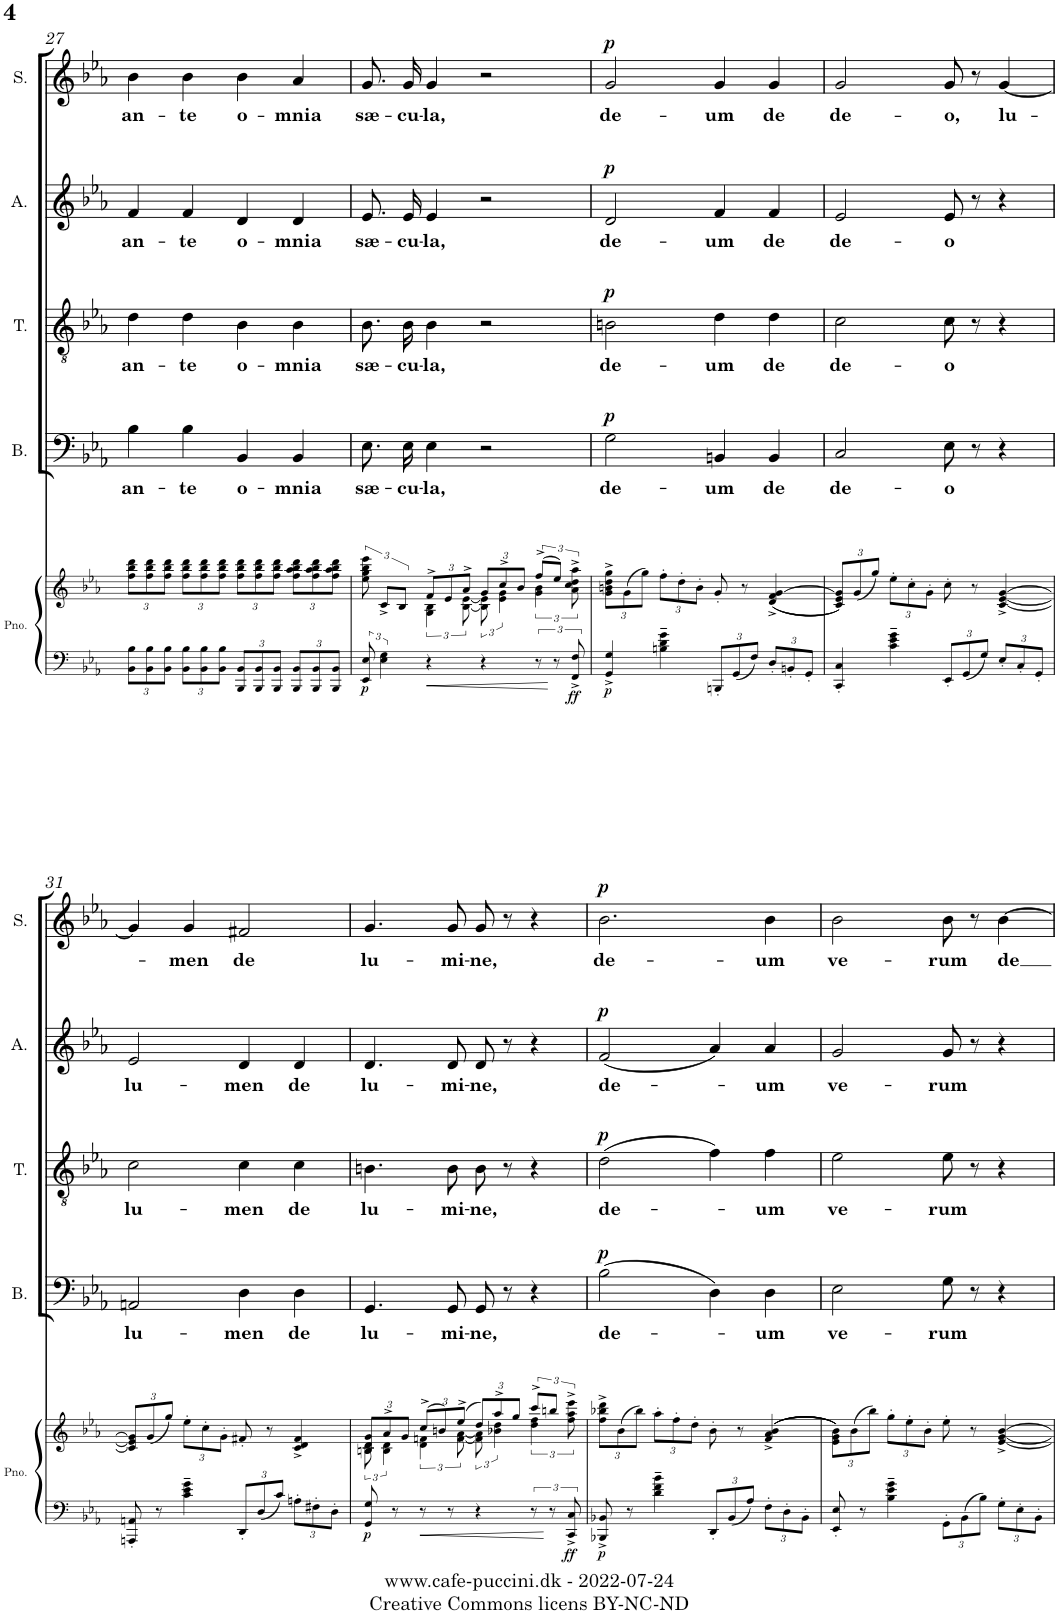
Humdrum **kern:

**kern	**kern	**dynam	**kern	**text	**dynam	**kern	**text	**dynam	**kern	**text	**dynam	**kern	**text	**dynam
*part5	*part5	*part5	*part4	*part4	*part4	*part3	*part3	*part3	*part2	*part2	*part2	*part1	*part1	*part1
*staff6	*staff5	*staff5/6	*staff4	*staff4	*staff4	*staff3	*staff3	*staff3	*staff2	*staff2	*staff2	*staff1	*staff1	*staff1
*I"Piano	*	*	*I"Bass	*	*	*I"Tenor	*	*	*I"Alto	*	*	*I"Soprano	*	*
*I'Pno.	*	*	*I'B.	*	*	*I'T.	*	*	*I'A.	*	*	*I'S.	*	*
!!LO:PB:g=z
*clefF4	*clefG2	*	*clefF4	*	*	*clefGv2	*	*	*clefG2	*	*	*clefG2	*	*
*k[b-e-a-]	*k[b-e-a-]	*	*k[b-e-a-]	*	*	*k[b-e-a-]	*	*	*k[b-e-a-]	*	*	*k[b-e-a-]	*	*
*M4/4	*M4/4	*	*M4/4	*	*	*M4/4	*	*	*M4/4	*	*	*M4/4	*	*
*met(c)	*met(c)	*	*met(c)	*	*	*met(c)	*	*	*met(c)	*	*	*met(c)	*	*
*Xbrackettup	*Xbrackettup	*	*	*	*	*	*	*	*	*	*	*	*	*
=27	=27	=27	=27	=27	=27	=27	=27	=27	=27	=27	=27	=27	=27	=27
!	!	!	!	!LO:LY:b	!	!	!LO:LY:b	!	!	!LO:LY:b	!	!	!LO:LY:b	!
12BB-\ 12B-\L	12ff\ 12bb-\ 12ddd\L	.	4B-\	an-	.	4d\	an-	.	4f/	an-	.	4b-\	an-	.
12BB-\ 12B-\	12ff\ 12bb-\ 12ddd\	.	.	.	.	.	.	.	.	.	.	.	.	.
12BB-\ 12B-\J	12ff\ 12bb-\ 12ddd\J	.	.	.	.	.	.	.	.	.	.	.	.	.
!	!	!	!	!LO:LY:b	!	!	!LO:LY:b	!	!	!LO:LY:b	!	!	!LO:LY:b	!
12BB-\ 12B-\L	12ff\ 12bb-\ 12ddd\L	.	4B-\	-te	.	4d\	-te	.	4f/	-te	.	4b-\	-te	.
12BB-\ 12B-\	12ff\ 12bb-\ 12ddd\	.	.	.	.	.	.	.	.	.	.	.	.	.
12BB-\ 12B-\J	12ff\ 12bb-\ 12ddd\J	.	.	.	.	.	.	.	.	.	.	.	.	.
!	!	!	!	!LO:LY:b	!	!	!LO:LY:b	!	!	!LO:LY:b	!	!	!LO:LY:b	!
12BBB-/ 12BB-/L	12ff\ 12bb-\ 12ddd\L	.	4BB-/	o-	.	4B-\	o-	.	4d/	o-	.	4b-\	o-	.
12BBB-/ 12BB-/	12ff\ 12bb-\ 12ddd\	.	.	.	.	.	.	.	.	.	.	.	.	.
12BBB-/ 12BB-/J	12ff\ 12bb-\ 12ddd\J	.	.	.	.	.	.	.	.	.	.	.	.	.
!	!	!	!	!LO:LY:b	!	!	!LO:LY:b	!	!	!LO:LY:b	!	!	!LO:LY:b	!
12BBB-/ 12BB-/L	12ff\ 12aa-\ 12bb-\ 12ddd\L	.	4BB-/	-mnia	.	4B-\	-mnia	.	4d/	-mnia	.	4a-/	-mnia	.
12BBB-/ 12BB-/	12ff\ 12aa-\ 12bb-\ 12ddd\	.	.	.	.	.	.	.	.	.	.	.	.	.
12BBB-/ 12BB-/J	12ff\ 12aa-\ 12bb-\ 12ddd\J	.	.	.	.	.	.	.	.	.	.	.	.	.
=28	=28	=28	=28	=28	=28	=28	=28	=28	=28	=28	=28	=28	=28	=28
*brackettup	*brackettup	*	*	*	*	*	*	*	*	*	*	*	*	*
*	*^	*	*	*	*	*	*	*	*	*	*	*	*	*
!	!	!	!LO:DY:b=2	!	!LO:LY:b	!	!	!LO:LY:b	!	!	!LO:LY:b	!	!	!LO:LY:b	!
12EE-/ 12E-/	12ee-\ 12gg\ 12bb-\ 12eee-\	4ryy	p	8.E-\L	sæ-	.	8.B-\L	sæ-	.	8.e-/L	sæ-	.	8.g/L	sæ-	.
6E-\ 6G\	12c^</L	.	.	.	.	.	.	.	.	.	.	.	.	.	.
.	12B-/J	.	.	.	.	.	.	.	.	.	.	.	.	.	.
!	!	!	!	!	!LO:LY:b	!	!	!LO:LY:b	!	!	!LO:LY:b	!	!	!LO:LY:b	!
.	.	.	.	16E-\Jk	-cu-	.	16B-\Jk	-cu-	.	16e-/Jk	-cu-	.	16g/Jk	-cu-	.
*	*Xbrackettup	*brackettup	*	*	*	*	*	*	*	*	*	*	*	*	*
!	!	!	!	!	!LO:LY:b	!	!	!LO:LY:b	!	!	!LO:LY:b	!	!	!LO:LY:b	!
4r	12f^/L	6G\ 6B-\	.	4E-\	-la,	.	4B-\	-la,	.	4e-/	-la,	.	4g/	-la,	.
.	12e-/	.	.	.	.	.	.	.	.	.	.	.	.	.	.
.	12a-^/J	[12B-\ [12e-\	.	.	.	.	.	.	.	.	.	.	.	.	.
*	*Xbrackettup	*brackettup	*	*	*	*	*	*	*	*	*	*	*	*	*
4r	12g/L	12B-\] 12e-\]	.	2r	.	.	2r	.	.	2r	.	.	2r	.	.
.	12cc^/	6e-\ 6g\	.	.	.	.	.	.	.	.	.	.	.	.	.
.	12b-/J	.	.	.	.	.	.	.	.	.	.	.	.	.	.
12r	(12ff^/L	6g\ 6b-\	.	.	.	.	.	.	.	.	.	.	.	.	.
12r	12ee-/J)	.	.	.	.	.	.	.	.	.	.	.	.	.	.
!	!	!	!LO:DY:b=2	!	!	!	!	!	!	!	!	!	!	!	!
12FF/^ 12F/^	12a-\^> 12cc\^> 12dd\^> 12aa-\^>	12ryy	ff	.	.	.	.	.	.	.	.	.	.	.	.
*	*v	*v	*	*	*	*	*	*	*	*	*	*	*	*	*
=29	=29	=29	=29	=29	=29	=29	=29	=29	=29	=29	=29	=29	=29	=29
*	*Xbrackettup	*	*	*	*	*	*	*	*	*	*	*	*	*
*	*^	*	*	*	*	*	*	*	*	*	*	*	*	*
!	!	!	!LO:DY:b=2	!	!LO:LY:b	!LO:DY:a	!	!LO:LY:b	!LO:DY:a	!	!LO:LY:b	!LO:DY:a	!	!LO:LY:b	!LO:DY:a
*	*v	*v	*	*	*	*	*	*	*	*	*	*	*	*	*
4GG/^ 4G/^	12g\^ 12bn\^ 12dd\^ 12gg\^L	p	2G\	de-	p	2Bn\	de-	p	2d/	de-	p	2g/	de-	p
.	(12g\	.	.	.	.	.	.	.	.	.	.	.	.	.
.	12gg\J)	.	.	.	.	.	.	.	.	.	.	.	.	.
4Bn\~ 4d\~ 4g\~	12ff'\L	.	.	.	.	.	.	.	.	.	.	.	.	.
.	12dd'\	.	.	.	.	.	.	.	.	.	.	.	.	.
.	12b'\J	.	.	.	.	.	.	.	.	.	.	.	.	.
*Xbrackettup	*	*	*	*	*	*	*	*	*	*	*	*	*	*
!	!	!	!	!LO:LY:b	!	!	!LO:LY:b	!	!	!LO:LY:b	!	!	!LO:LY:b	!
12BBBn'/L	8g'/	.	4BBn/	-um	.	4d\	-um	.	4f/	-um	.	4g/	-um	.
12GG/	.	.	.	.	.	.	.	.	.	.	.	.	.	.
.	8r	.	.	.	.	.	.	.	.	.	.	.	.	.
12F/J	.	.	.	.	.	.	.	.	.	.	.	.	.	.
!	!	!	!	!LO:LY:b	!	!	!LO:LY:b	!	!	!LO:LY:b	!	!	!LO:LY:b	!
12D'/L	(<(<4d/^ 4f/^ [4g/^	.	4BB/	de	.	4d\	de	.	4f/	de	.	4g/	de	.
12BBn'/	.	.	.	.	.	.	.	.	.	.	.	.	.	.
12GG'/J	.	.	.	.	.	.	.	.	.	.	.	.	.	.
=30	=30	=30	=30	=30	=30	=30	=30	=30	=30	=30	=30	=30	=30	=30
!	!	!	!	!LO:LY:b	!	!	!LO:LY:b	!	!	!LO:LY:b	!	!	!LO:LY:b	!
4CC/' 4C/'	12c/ 12e-/ 12g/]L))	.	2C/	de-	.	2c\	de-	.	2e-/	de-	.	2g/	de-	.
.	(12g/	.	.	.	.	.	.	.	.	.	.	.	.	.
.	12gg/J)	.	.	.	.	.	.	.	.	.	.	.	.	.
4c\~ 4e-\~ 4g\~	12ee-'\L	.	.	.	.	.	.	.	.	.	.	.	.	.
.	12cc'\	.	.	.	.	.	.	.	.	.	.	.	.	.
.	12g'\J	.	.	.	.	.	.	.	.	.	.	.	.	.
!	!	!	!	!LO:LY:b	!	!	!LO:LY:b	!	!	!LO:LY:b	!	!	!LO:LY:b	!
12EE-'/L	8cc'\	.	8E-\	-o	.	8c\	-o	.	8e-/	-o	.	8g/	-o,	.
12GG/	.	.	.	.	.	.	.	.	.	.	.	.	.	.
.	8r	.	8r	.	.	8r	.	.	8r	.	.	8r	.	.
12G/J	.	.	.	.	.	.	.	.	.	.	.	.	.	.
!	!	!	!	!	!	!	!	!	!	!	!	!	!LO:LY:b	!
12E-'/L	[4c/^ [4e-/^ [4g/^	.	4r	.	.	4r	.	.	4r	.	.	[4g/	lu-	.
12C'/	.	.	.	.	.	.	.	.	.	.	.	.	.	.
12GG'/J	.	.	.	.	.	.	.	.	.	.	.	.	.	.
!!LO:LB:g=z
=31	=31	=31	=31	=31	=31	=31	=31	=31	=31	=31	=31	=31	=31	=31
!	!	!	!	!LO:LY:b	!	!	!LO:LY:b	!	!	!LO:LY:b	!	!	!	!
8AAAn/' 8AAn/'	12c/] 12e-/] 12g/]L	.	2AAn/	lu-	.	2c\	lu-	.	2e-/	lu-	.	4g/]	.	.
.	(12g/	.	.	.	.	.	.	.	.	.	.	.	.	.
8r	.	.	.	.	.	.	.	.	.	.	.	.	.	.
.	12gg/J)	.	.	.	.	.	.	.	.	.	.	.	.	.
!	!	!	!	!	!	!	!	!	!	!	!	!	!LO:LY:b	!
4c\~ 4e-\~ 4g\~	12ee-'\L	.	.	.	.	.	.	.	.	.	.	4g/	-men	.
.	12cc'\	.	.	.	.	.	.	.	.	.	.	.	.	.
.	12g'\J	.	.	.	.	.	.	.	.	.	.	.	.	.
!	!	!	!	!LO:LY:b	!	!	!LO:LY:b	!	!	!LO:LY:b	!	!	!LO:LY:b	!
12DD'/L	8f#X'/	.	4D\	-men	.	4c\	-men	.	4d/	-men	.	2f#X/	de	.
12D/	.	.	.	.	.	.	.	.	.	.	.	.	.	.
.	8r	.	.	.	.	.	.	.	.	.	.	.	.	.
12c/J	.	.	.	.	.	.	.	.	.	.	.	.	.	.
!	!	!	!	!LO:LY:b	!	!	!LO:LY:b	!	!	!LO:LY:b	!	!	!	!
12An'\L	4c/^ 4d/^ 4f#/^	.	4D\	de	.	4c\	de	.	4d/	de	.	.	.	.
12F#X'\	.	.	.	.	.	.	.	.	.	.	.	.	.	.
12D'\J	.	.	.	.	.	.	.	.	.	.	.	.	.	.
=32	=32	=32	=32	=32	=32	=32	=32	=32	=32	=32	=32	=32	=32	=32
*	*^	*	*	*	*	*	*	*	*	*	*	*	*	*
*	*	*brackettup	*	*	*	*	*	*	*	*	*	*	*	*	*
!	!	!	!LO:DY:b=2	!	!LO:LY:b	!	!	!LO:LY:b	!	!	!LO:LY:b	!	!	!LO:LY:b	!
8GG/ 8G/	12Bn/ 12d/ 12g/L	12B\ 12d\	p	4.GG/	lu-	.	4.Bn\	lu-	.	4.d/	lu-	.	4.g/	lu-	.
.	12a-^/	6B\ 6d\	.	.	.	.	.	.	.	.	.	.	.	.	.
8r	.	.	.	.	.	.	.	.	.	.	.	.	.	.	.
.	12g/J	.	.	.	.	.	.	.	.	.	.	.	.	.	.
*	*Xbrackettup	*brackettup	*	*	*	*	*	*	*	*	*	*	*	*	*
8r	(12cc^/L	6d\ 6fn\	.	.	.	.	.	.	.	.	.	.	.	.	.
.	12bn/)	.	.	.	.	.	.	.	.	.	.	.	.	.	.
!	!	!	!	!	!LO:LY:b	!	!	!LO:LY:b	!	!	!LO:LY:b	!	!	!LO:LY:b	!
8r	.	.	.	8GG/	-mi-	.	8B\	-mi-	.	8d/	-mi-	.	8g/	-mi-	.
.	(12ee-^/J	[12f\ [12a-\	.	.	.	.	.	.	.	.	.	.	.	.	.
*	*Xbrackettup	*brackettup	*	*	*	*	*	*	*	*	*	*	*	*	*
!	!	!	!	!	!LO:LY:b	!	!	!LO:LY:b	!	!	!LO:LY:b	!	!	!LO:LY:b	!
4r	12dd/L)	12f\] 12a-\]	.	8GG/	-ne,	.	8B\	-ne,	.	8d/	-ne,	.	8g/	-ne,	.
.	12aa-^/	6b-X\ 6dd\	.	.	.	.	.	.	.	.	.	.	.	.	.
.	.	.	.	8r	.	.	8r	.	.	8r	.	.	8r	.	.
.	12gg/J	.	.	.	.	.	.	.	.	.	.	.	.	.	.
*brackettup	*	*	*	*	*	*	*	*	*	*	*	*	*	*	*
12r	12ccc^/L	6dd\ 6ff\	.	4r	.	.	4r	.	.	4r	.	.	4r	.	.
12r	12bbn/J	.	.	.	.	.	.	.	.	.	.	.	.	.	.
!	!	!	!LO:DY:b=2	!	!	!	!	!	!	!	!	!	!	!	!
12CC/^ 12C/^	12ff\^> 12aa-\^> 12eee-\^>	12ryy	ff	.	.	.	.	.	.	.	.	.	.	.	.
*	*v	*v	*	*	*	*	*	*	*	*	*	*	*	*	*
=33	=33	=33	=33	=33	=33	=33	=33	=33	=33	=33	=33	=33	=33	=33
*	*Xbrackettup	*	*	*	*	*	*	*	*	*	*	*	*	*
*	*^	*	*	*	*	*	*	*	*	*	*	*	*	*
!	!	!	!LO:DY:b=2	!	!LO:LY:b	!LO:DY:a	!	!LO:LY:b	!LO:DY:a	!	!LO:LY:b	!LO:DY:a	!	!LO:LY:b	!LO:DY:a
*	*v	*v	*	*	*	*	*	*	*	*	*	*	*	*	*
8BBB-X/^ 8BB-X/^	12ff\^ 12bb-X\^ 12ddd\^L	p	(2B-\	de-	p	(2d\	de-	p	(2f/	de-	p	2.b-\	de-	p
.	(12b-\	.	.	.	.	.	.	.	.	.	.	.	.	.
8r	.	.	.	.	.	.	.	.	.	.	.	.	.	.
.	12bb-\J)	.	.	.	.	.	.	.	.	.	.	.	.	.
4d\~ 4f\~ 4b-\~	12aa-'\L	.	.	.	.	.	.	.	.	.	.	.	.	.
.	12ff'\	.	.	.	.	.	.	.	.	.	.	.	.	.
.	12dd'\J	.	.	.	.	.	.	.	.	.	.	.	.	.
*Xbrackettup	*	*	*	*	*	*	*	*	*	*	*	*	*	*
12DD'/L	8b-'\	.	4D\)	.	.	4f\)	.	.	4a-/)	.	.	.	.	.
12BB-/	.	.	.	.	.	.	.	.	.	.	.	.	.	.
.	8r	.	.	.	.	.	.	.	.	.	.	.	.	.
12A-/J	.	.	.	.	.	.	.	.	.	.	.	.	.	.
!	!	!	!	!LO:LY:b	!	!	!LO:LY:b	!	!	!LO:LY:b	!	!	!LO:LY:b	!
12F'\L	(((>4f/^ 4a-/^ 4b-/^	.	4D\	-um	.	4f\	-um	.	4a-/	-um	.	4b-\	-um	.
12D'\	.	.	.	.	.	.	.	.	.	.	.	.	.	.
12BB-'\J	.	.	.	.	.	.	.	.	.	.	.	.	.	.
=34	=34	=34	=34	=34	=34	=34	=34	=34	=34	=34	=34	=34	=34	=34
!	!	!	!	!LO:LY:b	!	!	!LO:LY:b	!	!	!LO:LY:b	!	!	!LO:LY:b	!
8EE-/' 8E-/'	12e-\ 12g\ 12b-\L)))	.	2E-\	ve-	.	2e-\	ve-	.	2g/	ve-	.	2b-\	ve-	.
.	(12b-\	.	.	.	.	.	.	.	.	.	.	.	.	.
8r	.	.	.	.	.	.	.	.	.	.	.	.	.	.
.	12bb-\J)	.	.	.	.	.	.	.	.	.	.	.	.	.
4B-\~ 4e-\~ 4g\~	12gg'\L	.	.	.	.	.	.	.	.	.	.	.	.	.
.	12ee-'\	.	.	.	.	.	.	.	.	.	.	.	.	.
.	12b-'\J	.	.	.	.	.	.	.	.	.	.	.	.	.
!	!	!	!	!LO:LY:b	!	!	!LO:LY:b	!	!	!LO:LY:b	!	!	!LO:LY:b	!
12GG'\L	8ee-'\	.	8G\	-rum	.	8e-\	-rum	.	8g/	-rum	.	8b-\	-rum	.
12BB-\	.	.	.	.	.	.	.	.	.	.	.	.	.	.
.	8r	.	8r	.	.	8r	.	.	8r	.	.	8r	.	.
12B-\J	.	.	.	.	.	.	.	.	.	.	.	.	.	.
!	!	!	!	!	!	!	!	!	!	!	!	!	!LO:LY:b	!
12G'\L	[4e-/^ [4g/^ [4b-/^	.	4r	.	.	4r	.	.	4r	.	.	[4b-\	de	.
12E-'\	.	.	.	.	.	.	.	.	.	.	.	.	.	.
12BB-'\J	.	.	.	.	.	.	.	.	.	.	.	.	.	.
=	=	=	=	=	=	=	=	=	=	=	=	=	=	=
*-	*-	*-	*-	*-	*-	*-	*-	*-	*-	*-	*-	*-	*-	*-
